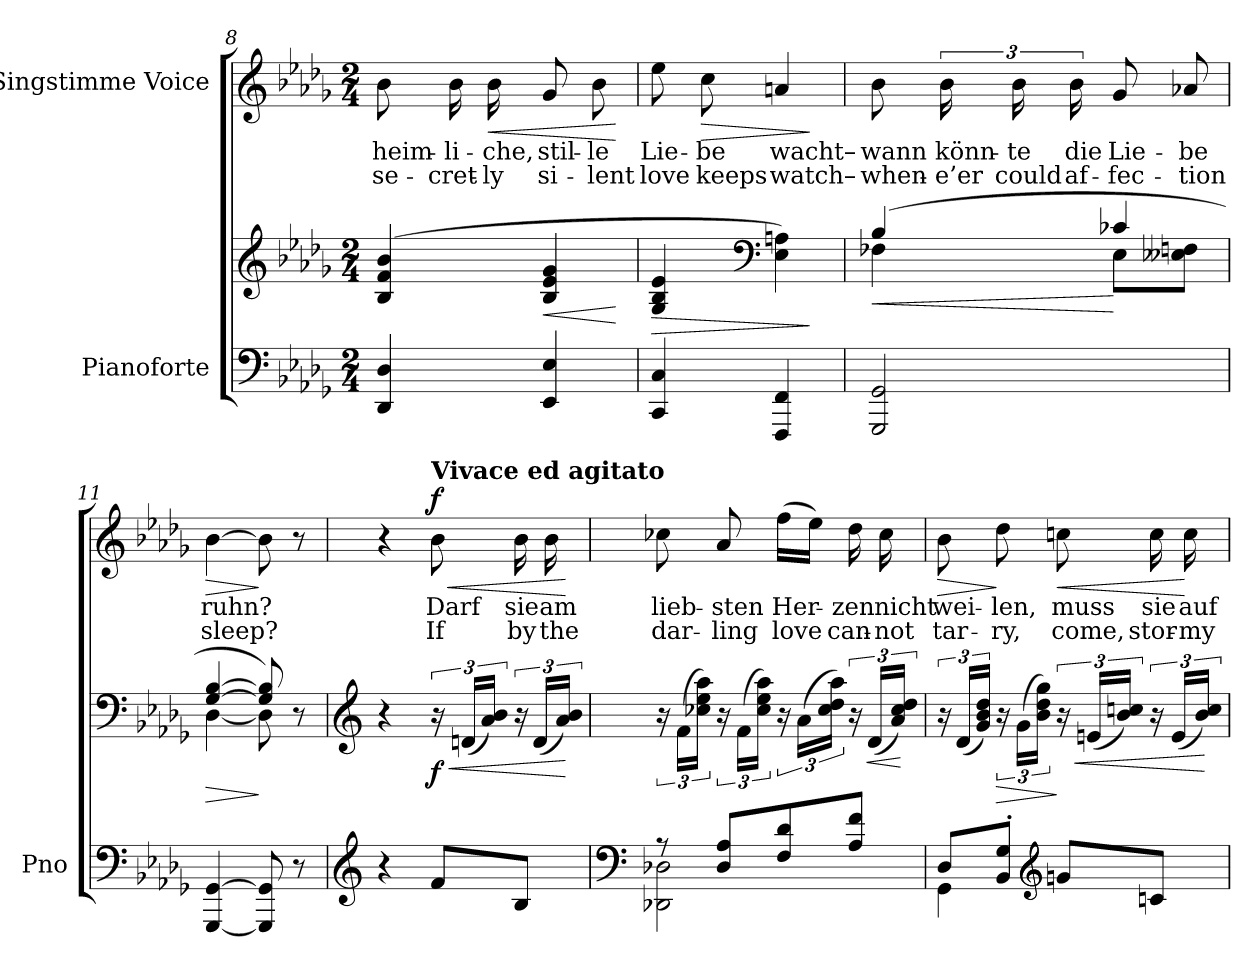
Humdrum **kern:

**kern	**kern	**dynam	**kern	**text	**text	**dynam
*part2	*part2	*part2	*part1	*part1	*part1	*part1
*staff3	*staff2	*staff2/3	*staff1	*staff1	*staff1	*staff1
*I"Pianoforte	*	*	*I"Singstimme Voice	*	*	*
*I'Pno	*	*	*	*	*	*
*clefF4	*clefG2	*	*clefG2	*	*	*
*k[b-e-a-d-g-]	*k[b-e-a-d-g-]	*	*k[b-e-a-d-g-]	*	*	*
*M2/4	*M2/4	*	*M2/4	*	*	*
=8	=8	=8	=8	=8	=8	=8
4DD-/ 4D-/	(4B-/ 4f/ 4b-/	.	8b-\	heim-	se-	.
.	.	.	16b-\	-li-	-cret-	.
!	!	!	!	!	!	!LO:HP:b
.	.	.	16b-\	-che,	-ly	<
!	!	!LO:HP:b	!	!	!	!
4EE-/ 4E-/	4B-/ 4e-/ 4g-/	<	8g-/	stil-	si-	.
.	.	.	8b-\	-le	-lent	.
.	.	[	.	.	.	[
=9	=9	=9	=9	=9	=9	=9
!	!	!LO:HP:b	!	!	!	!
4CC/ 4C/	4G-/ 4B-/ 4e-/	>	8ee-\	Lie-	love	.
!	!	!	!	!	!	!LO:HP:b
.	.	.	8cc\	-be	keeps	>
*	*clefF4	*	*	*	*	*
4FFF/ 4FF/	4E-\ 4An\)	.	4an/	wacht–	watch–	.
.	.	]	.	.	.	]
=10	=10	=10	=10	=10	=10	=10
!	!	!LO:HP:b	!	!	!	!
*	*^	*	*	*	*	*
2GGG-/ 2GG-/	(4B-/	4F-X\	<	8b-\	wann	when-	.
.	.	.	.	24b-\	könn-	-e’er	.
.	.	.	.	24b-\	-te	could	.
.	.	.	.	24b-\	die	af-	.
.	4c-X/	8E-\L	[	8g-/	Lie-	-fec-	.
.	.	8E--X\ 8Fn\J	.	8a-X/	-be	-tion	.
=11	=11	=11	=11	=11	=11	=11	=11
!	!	!	!LO:HP:b	!	!	!	!LO:HP:b
[4GGG-/ [4GG-/	[<4G-/ [4B-/	[4D-\	>	[4b-\	ruhn?	sleep?	>
8GGG-/] 8GG-/]	8G-/] 8B-/])	8D-\]	]	8b-\]	.	.	]
8r	8r	8ryy	.	8r	.	.	.
*	*v	*v	*	*	*	*	*
=12	=12	=12	=12	=12	=12	=12
*clefG2	*clefG2	*	*	*	*	*
4r	4r	.	4r	.	.	.
!	!	!	!LO:TX:a:B:t=Vivace ed agitato	!	!	!
!	!	!LO:DY:b	!	!	!	!LO:HP:b
!	!	!	!	!	!	!LO:DY:n=1:a
8f/L	24r	f	8b-\	Darf	If	< f
!	!	!LO:HP:b	!	!	!	!
.	(24dn/LL	<	.	.	.	.
.	24a-/ 24b-/JJ)	.	.	.	.	.
8B-/J	24r	.	16b-\	sie	by	.
.	(24d/LL	.	.	.	.	.
.	.	.	16b-\	am	the	.
.	24a-/ 24b-/JJ)	.	.	.	.	.
.	.	[	.	.	.	[
=13	=13	=13	=13	=13	=13	=13
*clefF4	*	*	*	*	*	*
*^	*	*	*	*	*	*
8r	2DD-X\ 2D-X\	24r	.	8cc-X\	lieb-	dar-	.
.	.	(24f\LL	.	.	.	.	.
.	.	24cc-X\ 24ee-\ 24aa-\JJ)	.	.	.	.	.
8D-/ 8A-/L	.	24r	.	8a-/	-sten	-ling	.
.	.	(24f\LL	.	.	.	.	.
.	.	24cc-\ 24ee-\ 24aa-\JJ)	.	.	.	.	.
8F/ 8d-/	.	24r	.	(16ff\LL	Her-	love	.
.	.	(24a-\LL	.	.	.	.	.
.	.	.	.	16ee-\JJ)	.	.	.
.	.	24cc-\ 24dd-\ 24aa-\JJ)	.	.	.	.	.
8A-/ 8f/J	.	24r	.	16dd-\	-zen	can-	.
!	!	!	!LO:HP:b	!	!	!	!
.	.	(24d-/LL	<	.	.	.	.
.	.	.	.	16cc-\	nicht	-not	.
.	.	24a-/ 24cc-/ 24dd-/JJ)	.	.	.	.	.
*v	*v	*	*	*	*	*	*
.	.	[	.	.	.	.
=14	=14	=14	=14	=14	=14	=14
*^	*	*	*	*	*	*
!	!	!	!	!	!	!	!LO:HP:b
8D-/L	4GG-\	24r	.	8b-\	wei-	tar-	>
.	.	(24d-/LL	.	.	.	.	.
.	.	24g-/ 24b-/ 24dd-/JJ)	.	.	.	.	.
!	!	!	!LO:HP:b	!	!	!	!
8BB-/'< 8G-/'<J	.	24r	>	8dd-\	-len,	-ry,	]
.	.	(24g-\LL	.	.	.	.	.
.	.	24b-\ 24dd-\ 24gg-\JJ)	.	.	.	.	.
*clefG2	*	*	*	*	*	*	*
!	!	!	!	!	!	!	!LO:HP:b
8gn/L	4ryy	24r	]	8ccn\	muss	come,	<
!	!	!	!LO:HP:b	!	!	!	!
.	.	(24en/LL	<	.	.	.	.
.	.	24b-/ 24ccn/JJ)	.	.	.	.	.
8cn/J	.	24r	.	16cc\	sie	stor-	.
.	.	(24e/LL	.	.	.	.	.
.	.	.	.	16cc\	auf	-my	[
.	.	24b-/ 24cc/JJ)	.	.	.	.	.
*v	*v	*	*	*	*	*	*
.	.	[	.	.	.	.
=	=	=	=	=	=	=
*-	*-	*-	*-	*-	*-	*-
